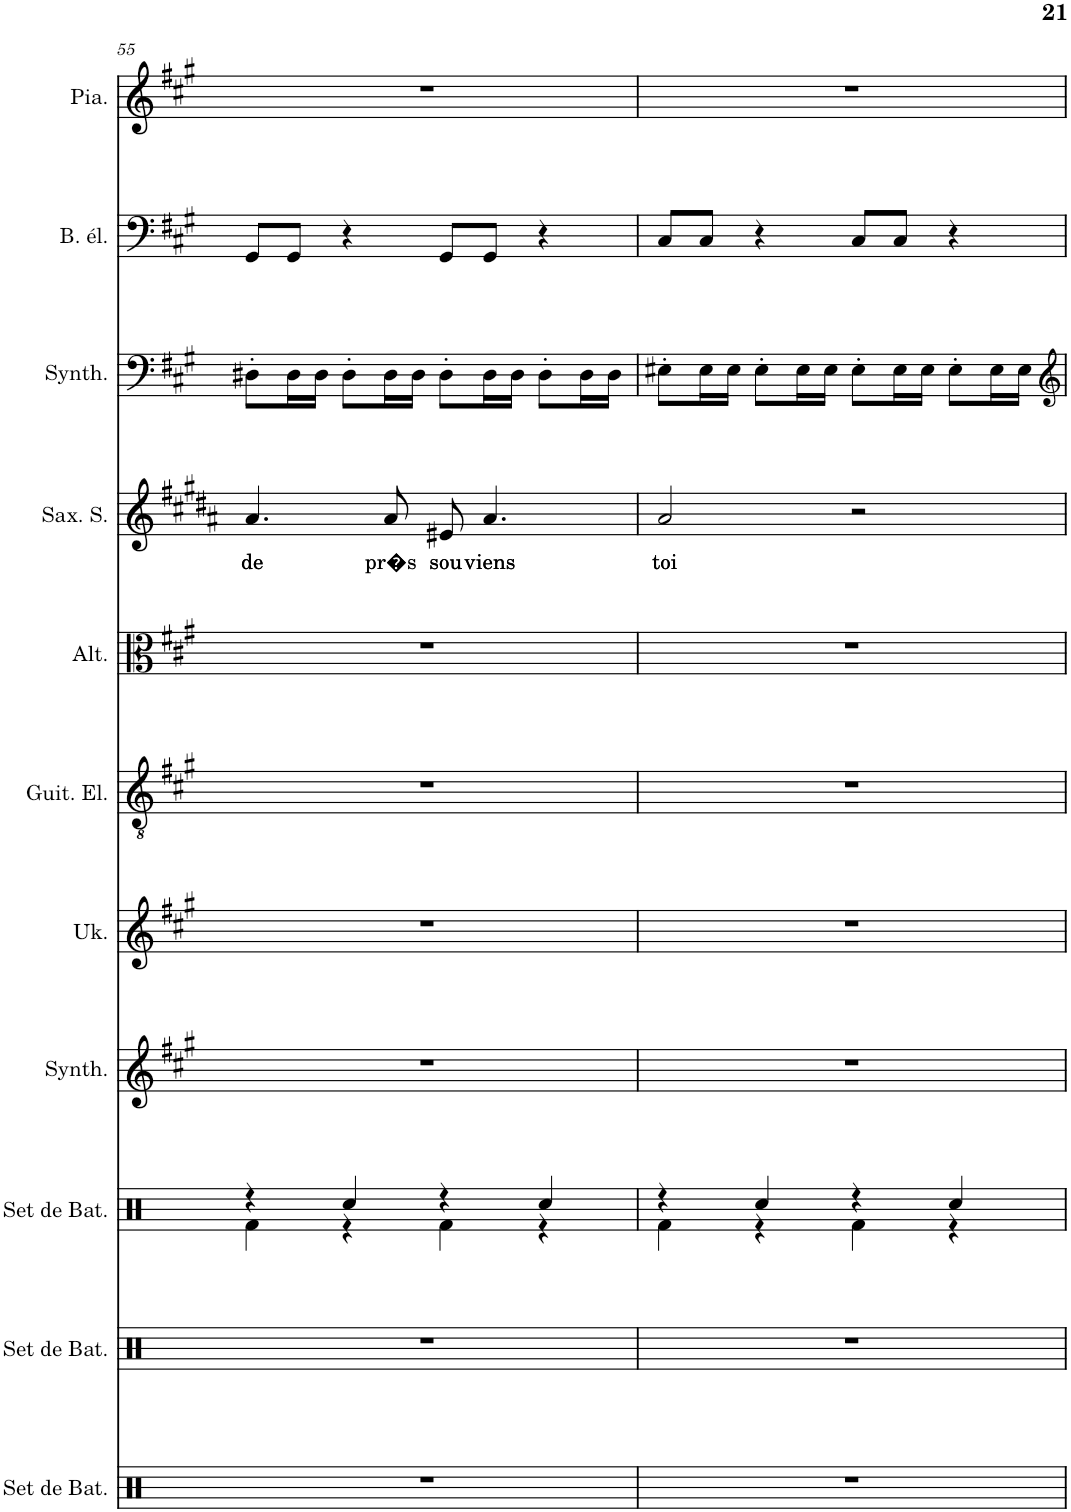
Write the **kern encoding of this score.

**kern	**kern	**kern	**kern	**kern	**kern	**kern	**kern	**text	**kern	**kern	**kern
*part11	*part10	*part9	*part8	*part7	*part6	*part5	*part4	*part4	*part3	*part2	*part1
*staff11	*staff10	*staff9	*staff8	*staff7	*staff6	*staff5	*staff4	*staff4	*staff3	*staff2	*staff1
*I"Set de batterie (Grand), Midi 12	*I"Set de batterie (Grand), Midi 11	*I"Set de batterie (Grand), Midi 10	*I"Synthétiseur d'instruments à cordes, strings	*I"Ukulélé, acc Guit	*I"Guitare électrique, overdrive	*I"Altos (section), nappes	*I"Saxophone Soprano	*	*I"Synthétiseur Pad, nappe1	*I"Basse électrique à 5 cordes, basse	*I"Piano, piano
*I'Set de Bat.	*I'Set de Bat.	*I'Set de Bat.	*I'Synth.	*I'Uk.	*I'Guit. El.	*I'Alt.	*I'Sax. S.	*	*I'Synth.	*I'B. él.	*I'Pia.
!!LO:PB:g=z
*clefX	*clefX	*clefX	*clefG2	*clefG2	*clefGv2	*clefC3	*clefG2	*	*clefF4	*clefF4	*clefG2
*	*	*	*	*	*	*	*Trd1c2	*	*	*Trd7c12	*
*k[]	*k[]	*k[]	*k[f#c#g#]	*k[f#c#g#]	*k[f#c#g#]	*k[f#c#g#]	*k[f#c#g#d#a#]	*	*k[f#c#g#]	*k[f#c#g#]	*k[f#c#g#]
*M4/4	*M4/4	*M4/4	*M4/4	*M4/4	*M4/4	*M4/4	*M4/4	*	*M4/4	*M4/4	*M4/4
=55	=55	=55	=55	=55	=55	=55	=55	=55	=55	=55	=55
*	*	*^	*	*	*	*	*	*	*	*	*
!	!	!	!	!	!	!	!	!	!LO:LY:b	!	!	!
1r	1r	4r	4Rf\	1r	1r	1r	1r	4.a#/	de	8D#X'\L	8GG#/L	1r
.	.	.	.	.	.	.	.	.	.	16D#\L	8GG#/J	.
.	.	.	.	.	.	.	.	.	.	16D#\JJ	.	.
.	.	4Rcc/	4r	.	.	.	.	.	.	8D#'\L	4r	.
!	!	!	!	!	!	!	!	!	!LO:LY:b	!	!	!
.	.	.	.	.	.	.	.	8a#/	pr�s	16D#\L	.	.
.	.	.	.	.	.	.	.	.	.	16D#\JJ	.	.
!	!	!	!	!	!	!	!	!	!LO:LY:b	!	!	!
.	.	4r	4Rf\	.	.	.	.	8e#X/	sou	8D#'\L	8GG#/L	.
!	!	!	!	!	!	!	!	!	!LO:LY:b	!	!	!
.	.	.	.	.	.	.	.	4.a#/	viens	16D#\L	8GG#/J	.
.	.	.	.	.	.	.	.	.	.	16D#\JJ	.	.
.	.	4Rcc/	4r	.	.	.	.	.	.	8D#'\L	4r	.
.	.	.	.	.	.	.	.	.	.	16D#\L	.	.
.	.	.	.	.	.	.	.	.	.	16D#\JJ	.	.
=56	=56	=56	=56	=56	=56	=56	=56	=56	=56	=56	=56	=56
!	!	!	!	!	!	!	!	!	!LO:LY:b	!	!	!
1r	1r	4r	4Rf\	1r	1r	1r	1r	2a#/	toi	8E#X'\L	8C#/L	1r
.	.	.	.	.	.	.	.	.	.	16E#\L	8C#/J	.
.	.	.	.	.	.	.	.	.	.	16E#\JJ	.	.
.	.	4Rcc/	4r	.	.	.	.	.	.	8E#'\L	4r	.
.	.	.	.	.	.	.	.	.	.	16E#\L	.	.
.	.	.	.	.	.	.	.	.	.	16E#\JJ	.	.
.	.	4r	4Rf\	.	.	.	.	2r	.	8E#'\L	8C#/L	.
.	.	.	.	.	.	.	.	.	.	16E#\L	8C#/J	.
.	.	.	.	.	.	.	.	.	.	16E#\JJ	.	.
.	.	4Rcc/	4r	.	.	.	.	.	.	8E#'\L	4r	.
.	.	.	.	.	.	.	.	.	.	16E#\L	.	.
.	.	.	.	.	.	.	.	.	.	16E#\JJ	.	.
*	*	*v	*v	*	*	*	*	*	*	*	*	*
=	=	=	=	=	=	=	=	=	=	=	=
*-	*-	*-	*-	*-	*-	*-	*-	*-	*-	*-	*-
